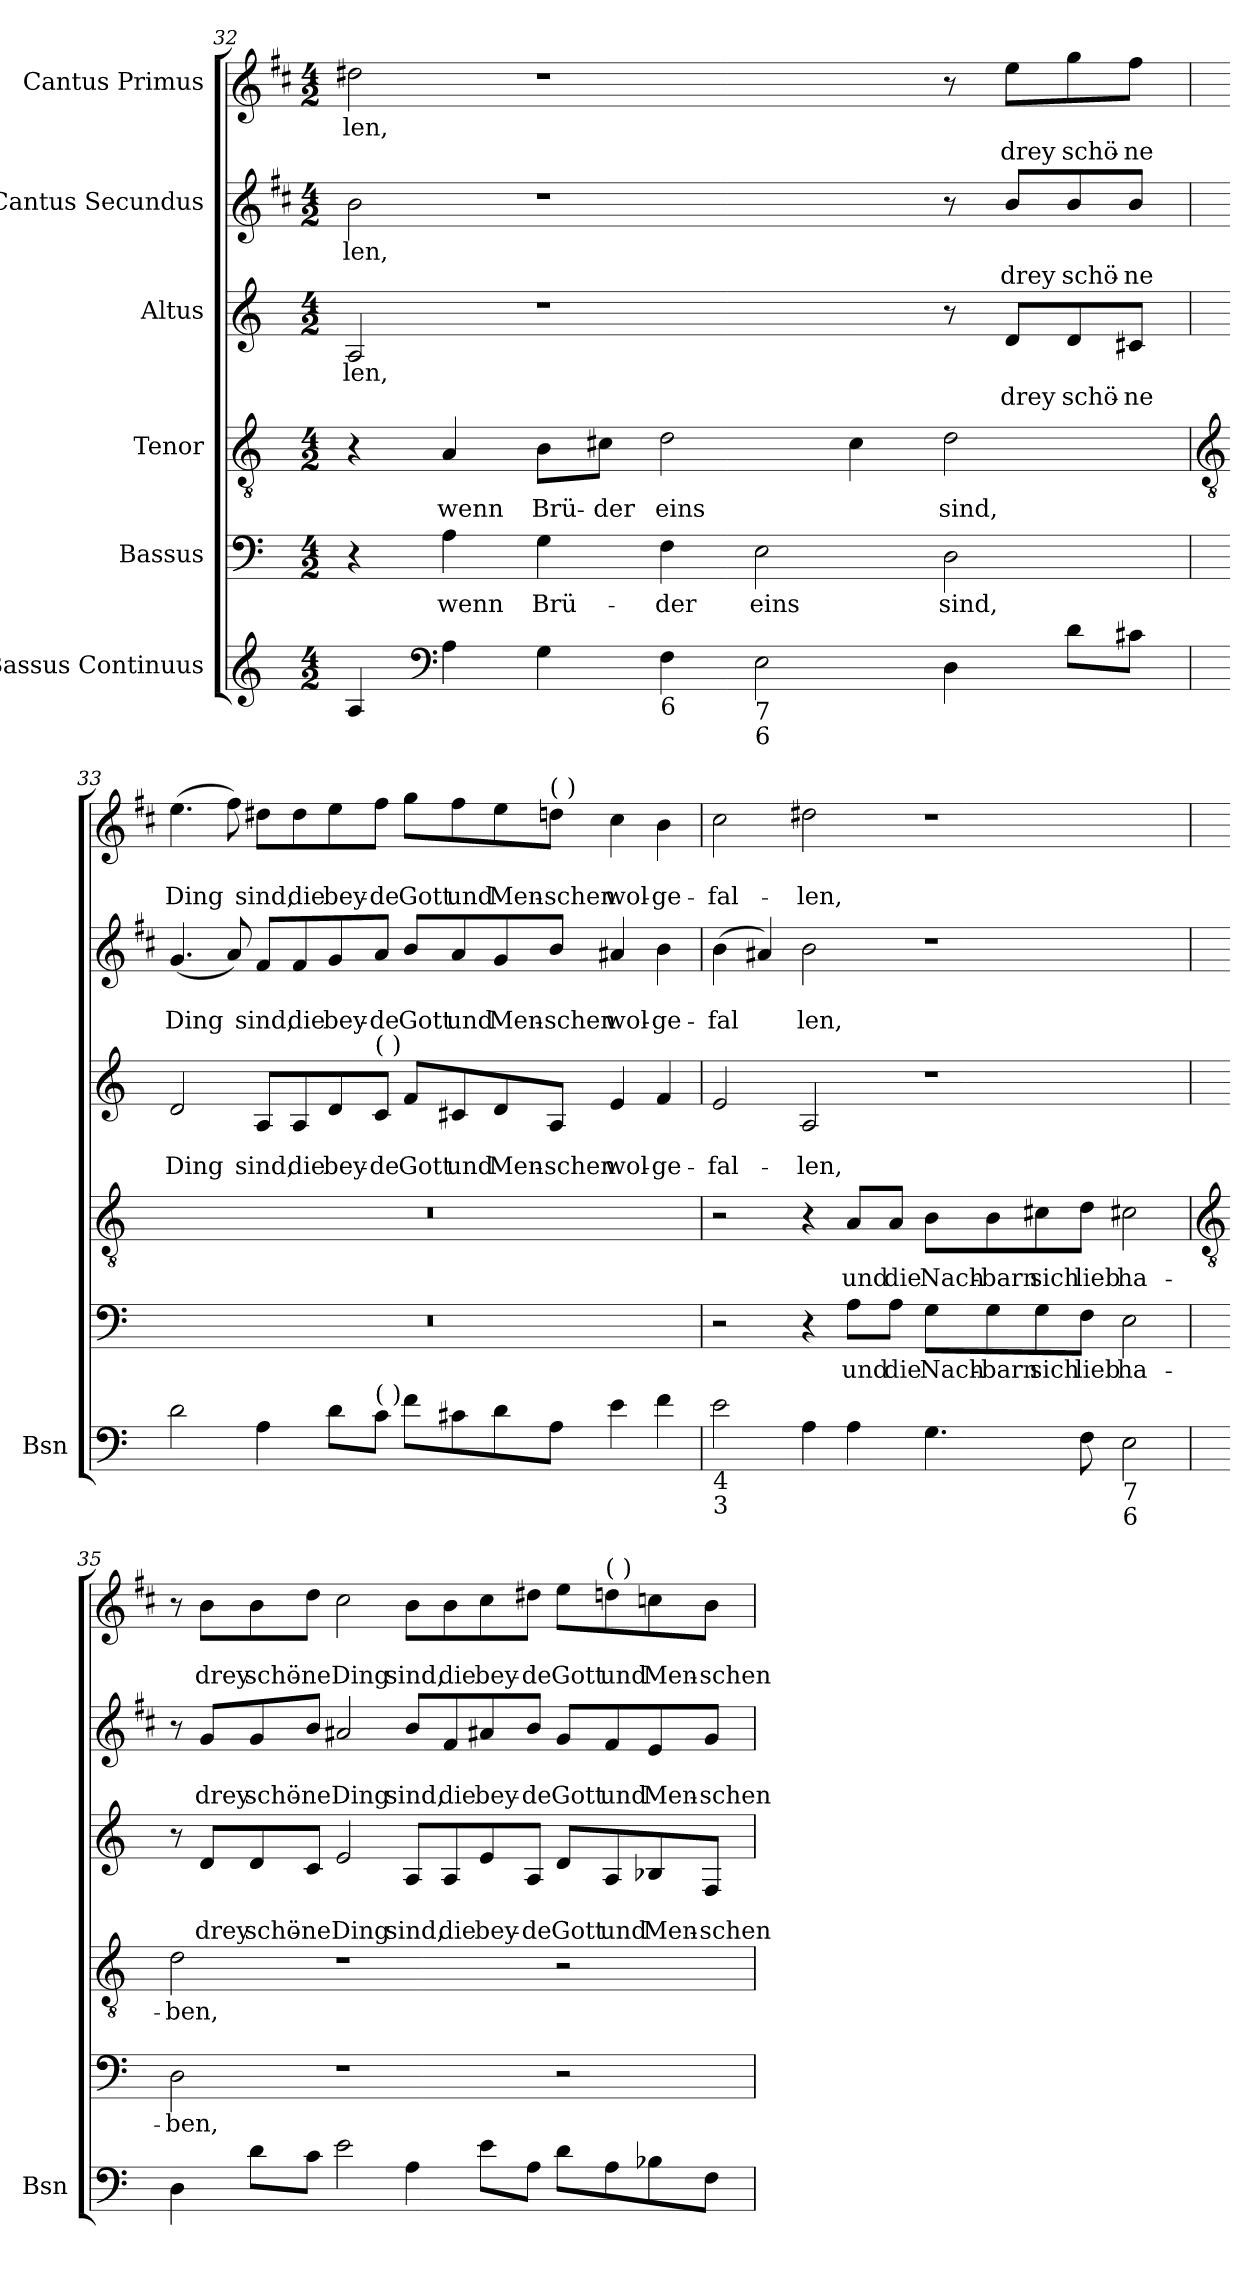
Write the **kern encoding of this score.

**kern	**kern	**text	**kern	**text	**kern	**text	**text	**kern	**text	**text	**kern	**text	**text
*part6	*part5	*part5	*part4	*part4	*part3	*part3	*part3	*part2	*part2	*part2	*part1	*part1	*part1
*staff6	*staff5	*staff5	*staff4	*staff4	*staff3	*staff3	*staff3	*staff2	*staff2	*staff2	*staff1	*staff1	*staff1
*I"Bassus Continuus	*I"Bassus	*	*I"Tenor	*	*I"Altus	*	*	*I"Cantus Secundus	*	*	*I"Cantus Primus	*	*
*I'Bsn	*	*	*	*	*	*	*	*	*	*	*	*	*
*clefG2	*clefF4	*	*clefGv2	*	*clefG2	*	*	*clefG2	*	*	*clefG2	*	*
*	*	*	*	*	*	*	*	*ITrd1c2	*	*	*ITrd1c2	*	*
*k[]	*k[]	*	*k[]	*	*k[]	*	*	*k[]	*	*	*k[]	*	*
*C:	*C:	*	*C:	*	*C:	*	*	*C:	*	*	*C:	*	*
*M4/2	*M4/2	*	*M4/2	*	*M4/2	*	*	*M4/2	*	*	*M4/2	*	*
=32	=32	=32	=32	=32	=32	=32	=32	=32	=32	=32	=32	=32	=32
!	!	!	!	!	!	!LO:LY:b	!	!	!LO:LY:b	!	!	!LO:LY:b	!
4A	4r	.	4r	.	2A	-len,	.	2a	len,	.	2cc#X	-len,	.
*clefF4	*	*	*	*	*	*	*	*	*	*	*	*	*
!	!	!LO:LY:b	!	!LO:LY:b	!	!	!	!	!	!	!	!	!
4A	4A	wenn	4A	wenn	.	.	.	.	.	.	.	.	.
!	!	!LO:LY:b	!	!LO:LY:b	!	!	!	!	!	!	!	!	!
4G	4G	Brü-	8B\L	Brü-	1r	.	.	1r	.	.	1r	.	.
!	!	!	!	!LO:LY:b	!	!	!	!	!	!	!	!	!
.	.	.	8c#X\J	-der	.	.	.	.	.	.	.	.	.
!LO:TX:b:t=6	!	!	!	!	!	!	!	!	!	!	!	!	!
!	!	!LO:LY:b	!	!LO:LY:b	!	!	!	!	!	!	!	!	!
4F	4F	-der	2d	eins	.	.	.	.	.	.	.	.	.
!LO:TX:b:t=7	!	!	!	!	!	!	!	!	!	!	!	!	!
!LO:TX:b:t=6	!	!	!	!	!	!	!	!	!	!	!	!	!
!	!	!LO:LY:b	!	!	!	!	!	!	!	!	!	!	!
2E	2E	eins	.	.	.	.	.	.	.	.	.	.	.
.	.	.	4c#	.	.	.	.	.	.	.	.	.	.
!	!	!LO:LY:b	!	!LO:LY:b	!	!	!	!	!	!	!	!	!
4D	2D	sind,	2d	sind,	8r	.	.	8r	.	.	8r	.	.
!	!	!	!	!	!	!	!LO:LY:b	!	!	!LO:LY:b	!	!	!LO:LY:b
.	.	.	.	.	8d/L	.	drey	8a/L	.	drey	8dd\L	.	drey
!	!	!	!	!	!	!	!LO:LY:b	!	!	!LO:LY:b	!	!	!LO:LY:b
8dL	.	.	.	.	8d/	.	schö-	8a/	.	schö-	8ff\	.	schö-
!	!	!	!	!	!	!	!LO:LY:b	!	!	!LO:LY:b	!	!	!LO:LY:b
8c#XJ	.	.	.	.	8c#X/J	.	-ne	8a/J	.	-ne	8ee\J	.	-ne
!!LO:LB:g=z
=33	=33	=33	=33	=33	=33	=33	=33	=33	=33	=33	=33	=33	=33
*	*	*	*clefGv2	*	*	*	*	*	*	*	*	*	*
!	!	!	!	!	!	!	!LO:LY:b	!	!	!LO:LY:b	!	!	!LO:LY:b
2d	0r	.	0r	.	2d	.	Ding	(<4.f	.	Ding	(>4.dd	.	Ding
.	.	.	.	.	.	.	.	8g)	.	.	8ee)	.	.
!	!	!	!	!	!	!	!LO:LY:b	!	!	!LO:LY:b	!	!	!LO:LY:b
4A	.	.	.	.	8A/L	.	sind,	8e/L	.	sind,	8cc#X\L	.	sind,
!	!	!	!	!	!	!	!LO:LY:b	!	!	!LO:LY:b	!	!	!LO:LY:b
.	.	.	.	.	8A/	.	die	8e/	.	die	8cc#\	.	die
!	!	!	!	!	!	!	!LO:LY:b	!	!	!LO:LY:b	!	!	!LO:LY:b
8dL	.	.	.	.	8d/	.	bey-	8f/	.	bey-	8dd\	.	bey-
!	!	!	!	!	!LO:TX:a:t=(  )	!	!	!	!	!	!	!	!
!LO:TX:a:t=(  )	!	!	!	!	!	!	!	!	!	!	!	!	!
!	!	!	!	!	!	!	!LO:LY:b	!	!	!LO:LY:b	!	!	!LO:LY:b
8cJ	.	.	.	.	8c/J	.	-de	8g/J	.	-de	8ee\J	.	-de
!	!	!	!	!	!	!	!LO:LY:b	!	!	!LO:LY:b	!	!	!LO:LY:b
8fL	.	.	.	.	8f/L	.	Gott	8a/L	.	Gott	8ff\L	.	Gott
!	!	!	!	!	!	!	!LO:LY:b	!	!	!LO:LY:b	!	!	!LO:LY:b
8c#X	.	.	.	.	8c#X/	.	und	8g/	.	und	8ee\	.	und
!	!	!	!	!	!	!	!LO:LY:b	!	!	!LO:LY:b	!	!	!LO:LY:b
8d	.	.	.	.	8d/	.	Men-	8f/	.	Men-	8dd\	.	Men-
!	!	!	!	!	!	!	!	!	!	!	!LO:TX:a:t=(  )	!	!
!	!	!	!	!	!	!	!LO:LY:b	!	!	!LO:LY:b	!	!	!LO:LY:b
8AJ	.	.	.	.	8A/J	.	-schen	8a/J	.	-schen	8cc\J	.	-schen
!	!	!	!	!	!	!	!LO:LY:b	!	!	!LO:LY:b	!	!	!LO:LY:b
4e	.	.	.	.	4e	.	wol-	4g#X	.	wol-	4b	.	wol-
!	!	!	!	!	!	!	!LO:LY:b	!	!	!LO:LY:b	!	!	!LO:LY:b
4f	.	.	.	.	4f	.	-ge-	4a	.	-ge-	4a	.	-ge-
=34	=34	=34	=34	=34	=34	=34	=34	=34	=34	=34	=34	=34	=34
!LO:TX:b:t=4	!	!	!	!	!	!	!	!	!	!	!	!	!
!LO:TX:b:t=3	!	!	!	!	!	!	!	!	!	!	!	!	!
!	!	!	!	!	!	!	!LO:LY:b	!	!	!LO:LY:b	!	!	!LO:LY:b
2e	2r	.	2r	.	2e	.	-fal-	(<4a	.	-fal	2b	.	-fal-
!	!	!	!	!	!	!	!	!	!	!LO:LY:b	!	!	!
.	.	.	.	.	.	.	.	4g#X)	.	-	.	.	.
!	!	!	!	!	!	!	!LO:LY:b	!	!	!LO:LY:b	!	!	!LO:LY:b
4A	4r	.	4r	.	2A	.	-len,	2a	.	len,	2cc#X	.	-len,
!	!	!LO:LY:b	!	!LO:LY:b	!	!	!	!	!	!	!	!	!
4A	8A\L	und	8A/L	und	.	.	.	.	.	.	.	.	.
!	!	!LO:LY:b	!	!LO:LY:b	!	!	!	!	!	!	!	!	!
.	8A\J	die	8A/J	die	.	.	.	.	.	.	.	.	.
!	!	!LO:LY:b	!	!LO:LY:b	!	!	!	!	!	!	!	!	!
4.G	8G\L	Nach-	8B\L	Nach-	1r	.	.	1r	.	.	1r	.	.
!	!	!LO:LY:b	!	!LO:LY:b	!	!	!	!	!	!	!	!	!
.	8G\	-barn	8B\	-barn	.	.	.	.	.	.	.	.	.
!	!	!LO:LY:b	!	!LO:LY:b	!	!	!	!	!	!	!	!	!
.	8G\	sich	8c#X\	sich	.	.	.	.	.	.	.	.	.
!	!	!LO:LY:b	!	!LO:LY:b	!	!	!	!	!	!	!	!	!
8F	8F\J	lieb	8d\J	lieb	.	.	.	.	.	.	.	.	.
!LO:TX:b:t=7	!	!	!	!	!	!	!	!	!	!	!	!	!
!LO:TX:b:t=6	!	!	!	!	!	!	!	!	!	!	!	!	!
!	!	!LO:LY:b	!	!LO:LY:b	!	!	!	!	!	!	!	!	!
2E	2E	ha-	2c#X	ha-	.	.	.	.	.	.	.	.	.
!!LO:LB:g=z
=35	=35	=35	=35	=35	=35	=35	=35	=35	=35	=35	=35	=35	=35
*	*	*	*clefGv2	*	*	*	*	*	*	*	*	*	*
!	!	!LO:LY:b	!	!LO:LY:b	!	!	!	!	!	!	!	!	!
4D	2D	-ben,	2d	-ben,	8r	.	.	8r	.	.	8r	.	.
!	!	!	!	!	!	!	!LO:LY:b	!	!	!LO:LY:b	!	!	!LO:LY:b
.	.	.	.	.	8d/L	.	drey	8f/L	.	drey	8a\L	.	drey
!	!	!	!	!	!	!	!LO:LY:b	!	!	!LO:LY:b	!	!	!LO:LY:b
8dL	.	.	.	.	8d/	.	schö-	8f/	.	schö-	8a\	.	schö-
!	!	!	!	!	!	!	!LO:LY:b	!	!	!LO:LY:b	!	!	!LO:LY:b
8cJ	.	.	.	.	8c/J	.	-ne	8a/J	.	-ne	8cc\J	.	-ne
!	!	!	!	!	!	!	!LO:LY:b	!	!	!LO:LY:b	!	!	!LO:LY:b
2e	1r	.	1r	.	2e	.	Ding	2g#X	.	Ding	2b	.	Ding
!	!	!	!	!	!	!	!LO:LY:b	!	!	!LO:LY:b	!	!	!LO:LY:b
4A	.	.	.	.	8A/L	.	sind,	8a/L	.	sind,	8a\L	.	sind,
!	!	!	!	!	!	!	!LO:LY:b	!	!	!LO:LY:b	!	!	!LO:LY:b
.	.	.	.	.	8A/	.	die	8e/	.	die	8a\	.	die
!	!	!	!	!	!	!	!LO:LY:b	!	!	!LO:LY:b	!	!	!LO:LY:b
8eL	.	.	.	.	8e/	.	bey-	8g#X/	.	bey-	8b\	.	bey-
!	!	!	!	!	!	!	!LO:LY:b	!	!	!LO:LY:b	!	!	!LO:LY:b
8AJ	.	.	.	.	8A/J	.	-de	8a/J	.	-de	8cc#X\J	.	-de
!	!	!	!	!	!	!	!LO:LY:b	!	!	!LO:LY:b	!	!	!LO:LY:b
8dL	2r	.	2r	.	8d/L	.	Gott	8f/L	.	Gott	8dd\L	.	Gott
!	!	!	!	!	!	!	!	!	!	!	!LO:TX:a:t=(  )	!	!
!	!	!	!	!	!	!	!LO:LY:b	!	!	!LO:LY:b	!	!	!LO:LY:b
8A	.	.	.	.	8A/	.	und	8e/	.	und	8cc\	.	und
!	!	!	!	!	!	!	!LO:LY:b	!	!	!LO:LY:b	!	!	!LO:LY:b
8B-X	.	.	.	.	8B-X/	.	Men-	8d/	.	Men-	8b-X\	.	Men-
!	!	!	!	!	!	!	!LO:LY:b	!	!	!LO:LY:b	!	!	!LO:LY:b
8FJ	.	.	.	.	8F/J	.	-schen	8f/J	.	-schen	8a\J	.	-schen
=	=	=	=	=	=	=	=	=	=	=	=	=	=
*-	*-	*-	*-	*-	*-	*-	*-	*-	*-	*-	*-	*-	*-
